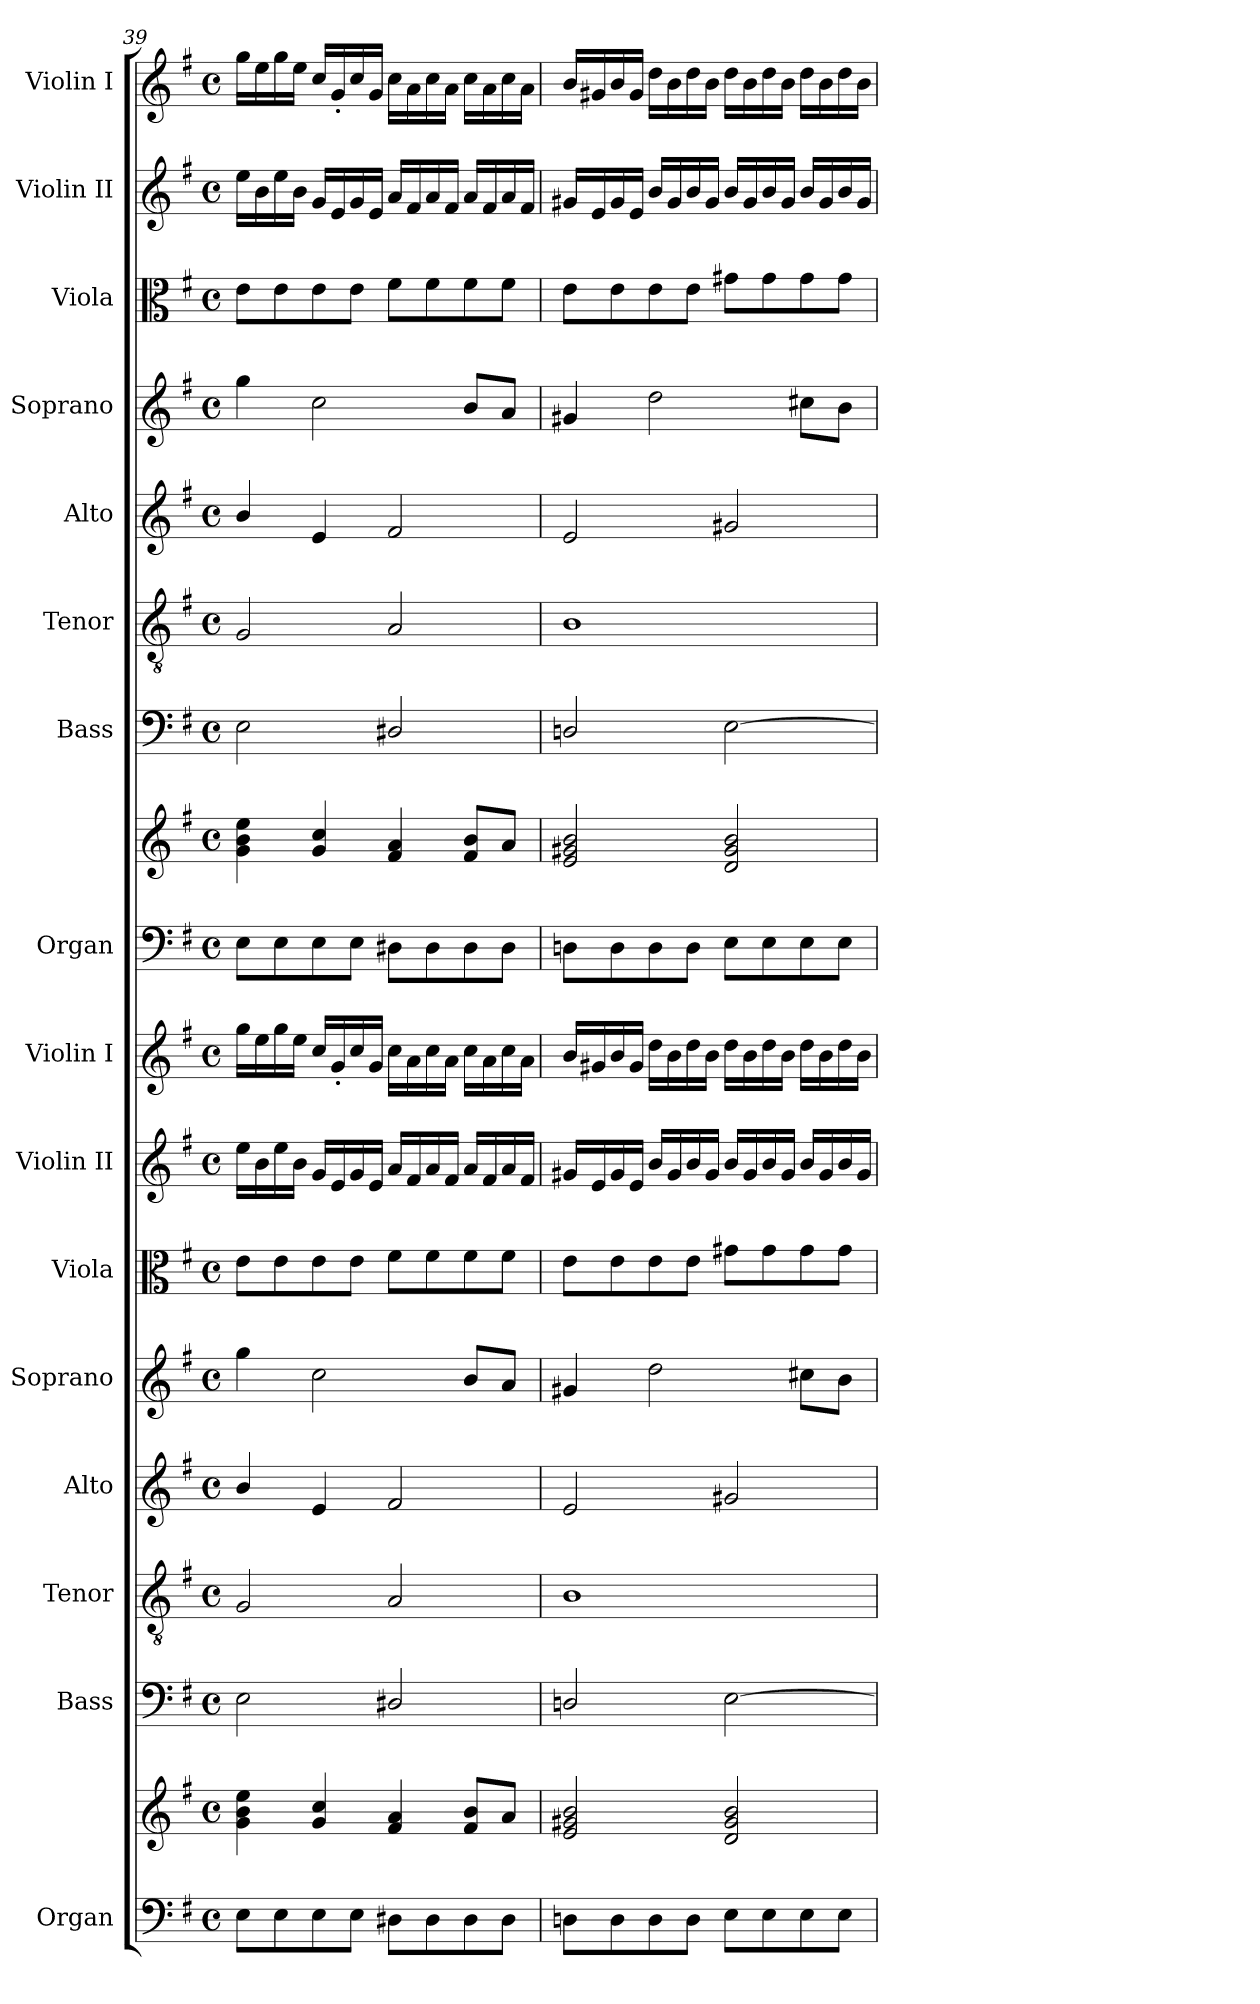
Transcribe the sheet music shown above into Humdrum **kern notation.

**kern	**kern	**kern	**kern	**kern	**kern	**kern	**kern	**kern	**kern	**kern	**kern	**kern	**kern	**kern	**kern	**kern	**kern
*part16	*part16	*part15	*part14	*part13	*part12	*part11	*part10	*part9	*part8	*part8	*part7	*part6	*part5	*part4	*part3	*part2	*part1
*staff18	*staff17	*staff16	*staff15	*staff14	*staff13	*staff12	*staff11	*staff10	*staff9	*staff8	*staff7	*staff6	*staff5	*staff4	*staff3	*staff2	*staff1
*I"Organ	*	*I"Bass	*I"Tenor	*I"Alto	*I"Soprano	*I"Viola	*I"Violin II	*I"Violin I	*I"Organ	*	*I"Bass	*I"Tenor	*I"Alto	*I"Soprano	*I"Viola	*I"Violin II	*I"Violin I
*I'Org.	*	*I'B.	*I'T.	*I'A.	*I'S.	*I'Vla.	*I'Vln. II	*I'Vln. I	*I'Org.	*	*I'B.	*I'T.	*I'A.	*I'S.	*I'Vla.	*I'Vln. II	*I'Vln. I
*clefF4	*clefG2	*clefF4	*clefGv2	*clefG2	*clefG2	*clefC3	*clefG2	*clefG2	*clefF4	*clefG2	*clefF4	*clefGv2	*clefG2	*clefG2	*clefC3	*clefG2	*clefG2
*	*	*	*ITrd7c12	*	*	*	*	*	*	*	*	*ITrd7c12	*	*	*	*	*
*k[f#]	*k[f#]	*k[f#]	*k[f#]	*k[f#]	*k[f#]	*k[f#]	*k[f#]	*k[f#]	*k[f#]	*k[f#]	*k[f#]	*k[f#]	*k[f#]	*k[f#]	*k[f#]	*k[f#]	*k[f#]
*G:	*G:	*G:	*G:	*G:	*G:	*G:	*G:	*G:	*G:	*G:	*G:	*G:	*G:	*G:	*G:	*G:	*G:
*M4/4	*M4/4	*M4/4	*M4/4	*M4/4	*M4/4	*M4/4	*M4/4	*M4/4	*M4/4	*M4/4	*M4/4	*M4/4	*M4/4	*M4/4	*M4/4	*M4/4	*M4/4
*met(c)	*met(c)	*met(c)	*met(c)	*met(c)	*met(c)	*met(c)	*met(c)	*met(c)	*met(c)	*met(c)	*met(c)	*met(c)	*met(c)	*met(c)	*met(c)	*met(c)	*met(c)
=39	=39	=39	=39	=39	=39	=39	=39	=39	=39	=39	=39	=39	=39	=39	=39	=39	=39
8Ei\L	4gi\ 4bi 4eei	2Ei\	2GGi/	4bi/	4ggi\	8ei\L	16eei\LL	16ggi\LL	8Ei\L	4gi\ 4bi 4eei	2Ei\	2GGi/	4bi/	4ggi\	8ei\L	16eei\LL	16ggi\LL
.	.	.	.	.	.	.	16bi\	16eei\	.	.	.	.	.	.	.	16bi\	16eei\
8Ei\	.	.	.	.	.	8ei\	16eei\	16ggi\	8Ei\	.	.	.	.	.	8ei\	16eei\	16ggi\
.	.	.	.	.	.	.	16bi\JJ	16eei\JJ	.	.	.	.	.	.	.	16bi\JJ	16eei\JJ
8Ei\	4gi/ 4cci	.	.	4ei/	2cci\	8ei\	16gi/LL	16cci/LL	8Ei\	4gi/ 4cci	.	.	4ei/	2cci\	8ei\	16gi/LL	16cci/LL
.	.	.	.	.	.	.	16ei/	16g'i/	.	.	.	.	.	.	.	16ei/	16g'i/
8Ei\J	.	.	.	.	.	8ei\J	16gi/	16cci/	8Ei\J	.	.	.	.	.	8ei\J	16gi/	16cci/
.	.	.	.	.	.	.	16ei/JJ	16gi/JJ	.	.	.	.	.	.	.	16ei/JJ	16gi/JJ
8D#Xi\L	4f#i/ 4ai	2D#Xi/	2AAi/	2f#i/	.	8f#i\L	16ai/LL	16cci\LL	8D#Xi\L	4f#i/ 4ai	2D#Xi/	2AAi/	2f#i/	.	8f#i\L	16ai/LL	16cci\LL
.	.	.	.	.	.	.	16f#i/	16ai\	.	.	.	.	.	.	.	16f#i/	16ai\
8D#i\	.	.	.	.	.	8f#i\	16ai/	16cci\	8D#i\	.	.	.	.	.	8f#i\	16ai/	16cci\
.	.	.	.	.	.	.	16f#i/JJ	16ai\JJ	.	.	.	.	.	.	.	16f#i/JJ	16ai\JJ
8D#i\	8f#i/ 8biL	.	.	.	8bi/L	8f#i\	16ai/LL	16cci\LL	8D#i\	8f#i/ 8biL	.	.	.	8bi/L	8f#i\	16ai/LL	16cci\LL
.	.	.	.	.	.	.	16f#i/	16ai\	.	.	.	.	.	.	.	16f#i/	16ai\
8D#i\J	8ai/J	.	.	.	8ai/J	8f#i\J	16ai/	16cci\	8D#i\J	8ai/J	.	.	.	8ai/J	8f#i\J	16ai/	16cci\
.	.	.	.	.	.	.	16f#i/JJ	16ai\JJ	.	.	.	.	.	.	.	16f#i/JJ	16ai\JJ
=40	=40	=40	=40	=40	=40	=40	=40	=40	=40	=40	=40	=40	=40	=40	=40	=40	=40
8Dni\L	2ei/ 2g#Xi 2bi	2Dni/	1BBi	2ei/	4g#Xi/	8ei\L	16g#Xi/LL	16bi/LL	8Dni\L	2ei/ 2g#Xi 2bi	2Dni/	1BBi	2ei/	4g#Xi/	8ei\L	16g#Xi/LL	16bi/LL
.	.	.	.	.	.	.	16ei/	16g#Xi/	.	.	.	.	.	.	.	16ei/	16g#Xi/
8Di\	.	.	.	.	.	8ei\	16g#i/	16bi/	8Di\	.	.	.	.	.	8ei\	16g#i/	16bi/
.	.	.	.	.	.	.	16ei/JJ	16g#i/JJ	.	.	.	.	.	.	.	16ei/JJ	16g#i/JJ
8Di\	.	.	.	.	2ddi\	8ei\	16bi/LL	16ddi\LL	8Di\	.	.	.	.	2ddi\	8ei\	16bi/LL	16ddi\LL
.	.	.	.	.	.	.	16g#i/	16bi\	.	.	.	.	.	.	.	16g#i/	16bi\
8Di\J	.	.	.	.	.	8ei\J	16bi/	16ddi\	8Di\J	.	.	.	.	.	8ei\J	16bi/	16ddi\
.	.	.	.	.	.	.	16g#i/JJ	16bi\JJ	.	.	.	.	.	.	.	16g#i/JJ	16bi\JJ
8Ei\L	2di/ 2g#i 2bi	[2Ei\	.	2g#Xi/	.	8g#Xi\L	16bi/LL	16ddi\LL	8Ei\L	2di/ 2g#i 2bi	[2Ei\	.	2g#Xi/	.	8g#Xi\L	16bi/LL	16ddi\LL
.	.	.	.	.	.	.	16g#i/	16bi\	.	.	.	.	.	.	.	16g#i/	16bi\
8Ei\	.	.	.	.	.	8g#i\	16bi/	16ddi\	8Ei\	.	.	.	.	.	8g#i\	16bi/	16ddi\
.	.	.	.	.	.	.	16g#i/JJ	16bi\JJ	.	.	.	.	.	.	.	16g#i/JJ	16bi\JJ
8Ei\	.	.	.	.	8cc#Xi\L	8g#i\	16bi/LL	16ddi\LL	8Ei\	.	.	.	.	8cc#Xi\L	8g#i\	16bi/LL	16ddi\LL
.	.	.	.	.	.	.	16g#i/	16bi\	.	.	.	.	.	.	.	16g#i/	16bi\
8Ei\J	.	.	.	.	8bi\J	8g#i\J	16bi/	16ddi\	8Ei\J	.	.	.	.	8bi\J	8g#i\J	16bi/	16ddi\
.	.	.	.	.	.	.	16g#i/JJ	16bi\JJ	.	.	.	.	.	.	.	16g#i/JJ	16bi\JJ
=	=	=	=	=	=	=	=	=	=	=	=	=	=	=	=	=	=
*-	*-	*-	*-	*-	*-	*-	*-	*-	*-	*-	*-	*-	*-	*-	*-	*-	*-
